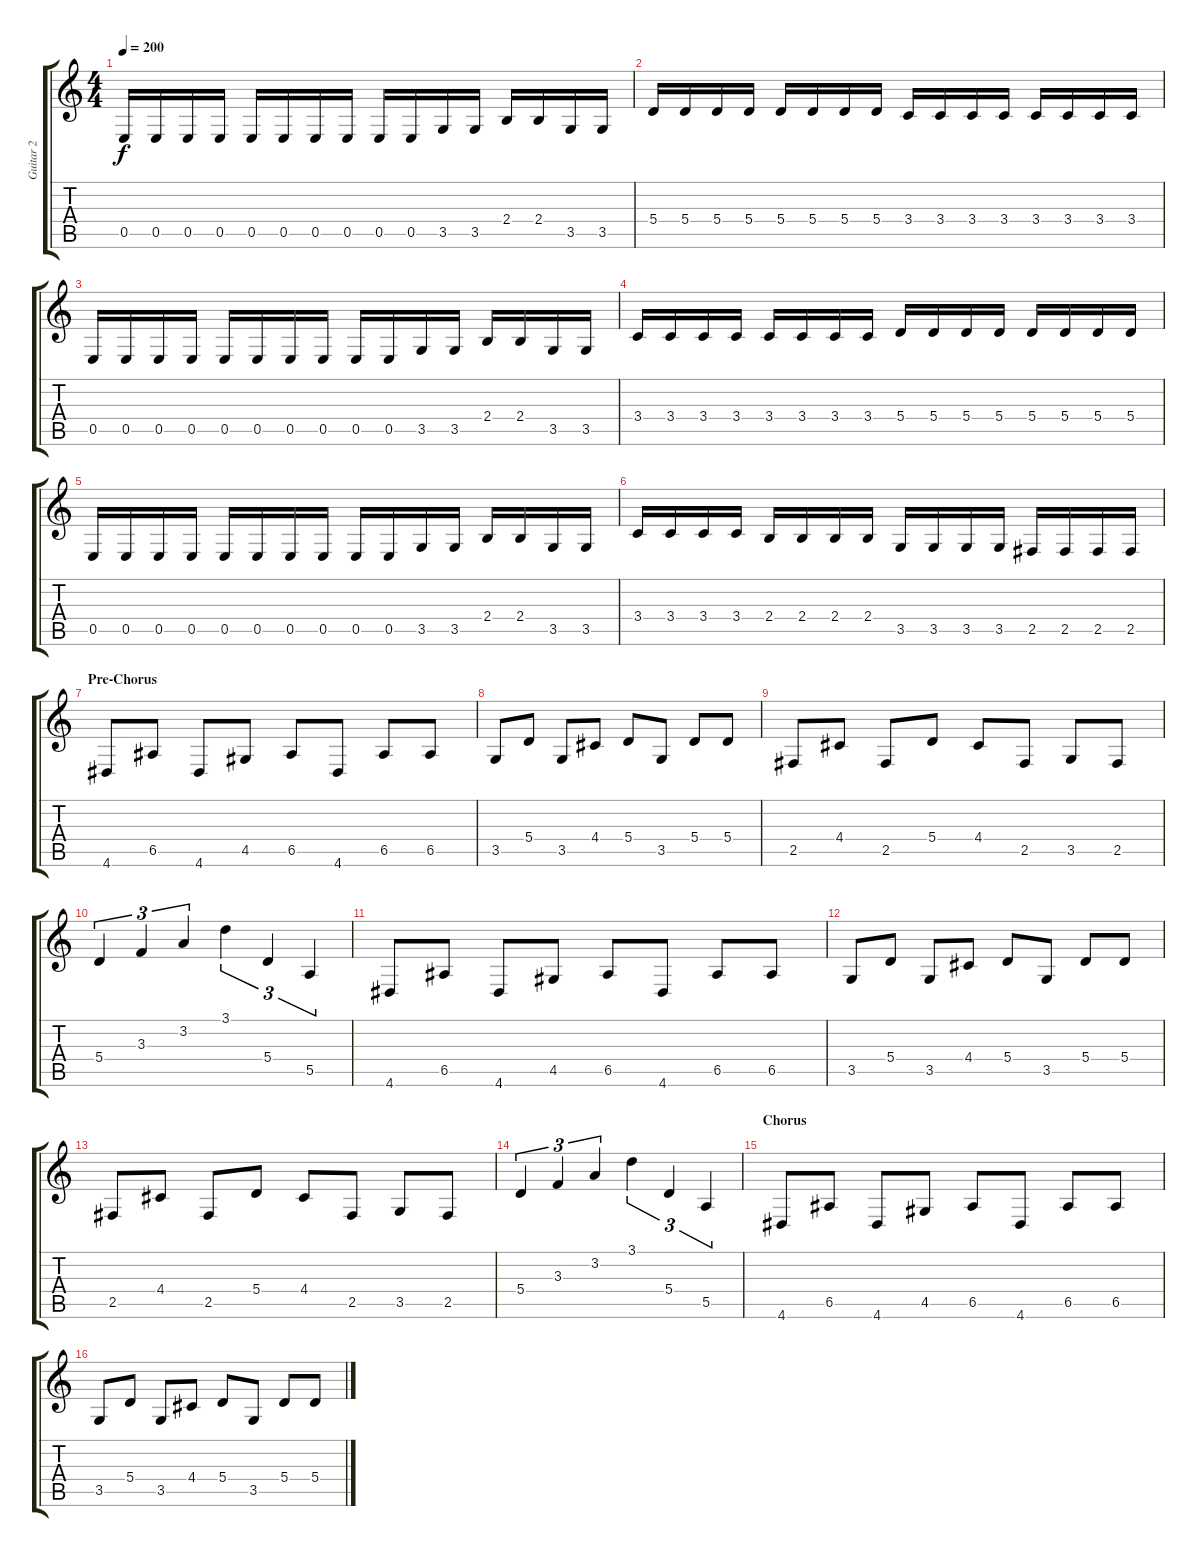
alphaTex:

\track ("Guitar 2" "Guitar 2") {instrument distortionguitar}
\staff {score tabs}
\tuning (B3 Gb3 D3 A2 E2 B1) {hide}
\ts (4 4)
\tempo 200
\clef g2
\ks c
0.5.16{dy f} 0.5.16 0.5.16 0.5.16 0.5.16 0.5.16 0.5.16 0.5.16 0.5.16 0.5.16 3.5.16 3.5.16 2.4.16 2.4.16 3.5.16 3.5.16 |
5.4.16 5.4.16 5.4.16 5.4.16 5.4.16 5.4.16 5.4.16 5.4.16 3.4.16 3.4.16 3.4.16 3.4.16 3.4.16 3.4.16 3.4.16 3.4.16 |
0.5.16 0.5.16 0.5.16 0.5.16 0.5.16 0.5.16 0.5.16 0.5.16 0.5.16 0.5.16 3.5.16 3.5.16 2.4.16 2.4.16 3.5.16 3.5.16 |
3.4.16 3.4.16 3.4.16 3.4.16 3.4.16 3.4.16 3.4.16 3.4.16 5.4.16 5.4.16 5.4.16 5.4.16 5.4.16 5.4.16 5.4.16 5.4.16 |
0.5.16 0.5.16 0.5.16 0.5.16 0.5.16 0.5.16 0.5.16 0.5.16 0.5.16 0.5.16 3.5.16 3.5.16 2.4.16 2.4.16 3.5.16 3.5.16 |
3.4.16 3.4.16 3.4.16 3.4.16 2.4.16 2.4.16 2.4.16 2.4.16 3.5.16 3.5.16 3.5.16 3.5.16 2.5.16 2.5.16 2.5.16 2.5.16 |
\section ("" "Pre-Chorus")
4.6.8 6.5.8 4.6.8 4.5.8 6.5.8 4.6.8 6.5.8 6.5.8 |
3.5.8 5.4.8 3.5.8 4.4.8 5.4.8 3.5.8 5.4.8 5.4.8 |
2.5.8 4.4.8 2.5.8 5.4.8 4.4.8 2.5.8 3.5.8 2.5.8 |
5.4.4{tu (3 2)} 3.3.4{tu (3 2)} 3.2.4{tu (3 2)} 3.1.4{tu (3 2)} 5.4.4{tu (3 2)} 5.5.4{tu (3 2)} |
4.6.8 6.5.8 4.6.8 4.5.8 6.5.8 4.6.8 6.5.8 6.5.8 |
3.5.8 5.4.8 3.5.8 4.4.8 5.4.8 3.5.8 5.4.8 5.4.8 |
2.5.8 4.4.8 2.5.8 5.4.8 4.4.8 2.5.8 3.5.8 2.5.8 |
5.4.4{tu (3 2)} 3.3.4{tu (3 2)} 3.2.4{tu (3 2)} 3.1.4{tu (3 2)} 5.4.4{tu (3 2)} 5.5.4{tu (3 2)} |
\section ("" "Chorus")
4.6.8 6.5.8 4.6.8 4.5.8 6.5.8 4.6.8 6.5.8 6.5.8 |
3.5.8 5.4.8 3.5.8 4.4.8 5.4.8 3.5.8 5.4.8 5.4.8
